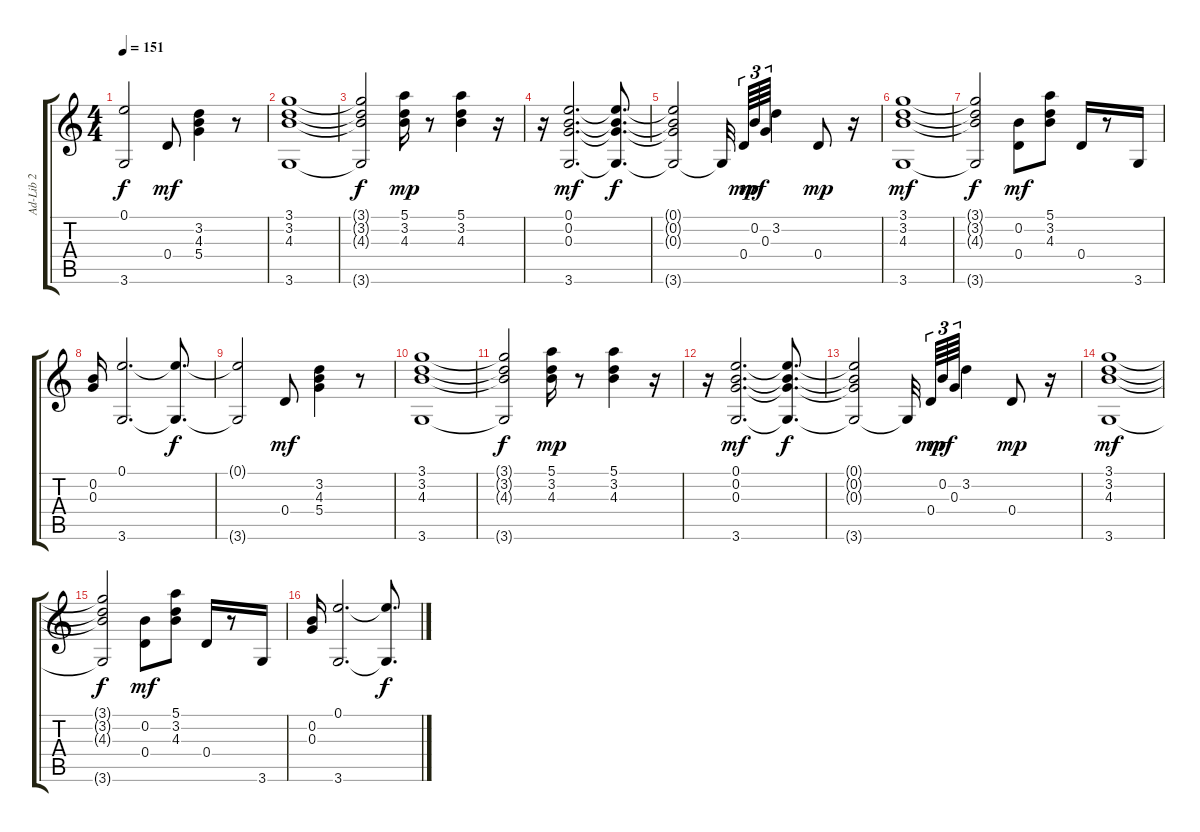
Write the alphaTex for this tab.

\track ("Ad-Lib 2" "Ad-Lib 2") {instrument acousticguitarsteel}
\staff {score tabs}
\tuning (E4 B3 G3 D3 A2 E2) {hide}
\ts (4 4)
\tempo 151
\clef g2
\ks c
(0.1{t} 3.6{t}).2{dy f} 0.4.8{dy mf} (3.2 4.3 5.4).4 r.8 |
(3.1 3.2 4.3 3.6).1 |
(3.1{t} 3.2{t} 4.3{t} 3.6{t}).2{dy f} (5.1 3.2 4.3).16{dy mp} r.8 (5.1 3.2 4.3).4 r.16 |
r.16 (0.1 0.2 0.3 3.6).2{d dy mf} (0.1{t} 0.2{t} 0.3{t} 3.6{t}).8{d dy f} |
(0.1{t} 0.2{t} 0.3{t} 3.6{t}).2 3.6{t}.32{beam splitsecondary} 0.4.64{tu (3 2) dy mp} 0.2.64{tu (3 2) dy mf} 0.3.64{tu (3 2)} 3.2.4 0.4.8{dy mp} r.16 |
(3.1 3.2 4.3 3.6).1{dy mf} |
(3.1{t} 3.2{t} 4.3{t} 3.6{t}).2{dy f} (0.2 0.4).8{dy mf} (5.1 3.2 4.3).8 0.4.16 r.8 3.6.16 |
(0.2 0.3).16 (0.1 3.6).2{d} (0.1{t} 3.6{t}).8{d dy f} |
(0.1{t} 3.6{t}).2 0.4.8{dy mf} (3.2 4.3 5.4).4 r.8 |
(3.1 3.2 4.3 3.6).1 |
(3.1{t} 3.2{t} 4.3{t} 3.6{t}).2{dy f} (5.1 3.2 4.3).16{dy mp} r.8 (5.1 3.2 4.3).4 r.16 |
r.16 (0.1 0.2 0.3 3.6).2{d dy mf} (0.1{t} 0.2{t} 0.3{t} 3.6{t}).8{d dy f} |
(0.1{t} 0.2{t} 0.3{t} 3.6{t}).2 3.6{t}.32{beam splitsecondary} 0.4.64{tu (3 2) dy mp} 0.2.64{tu (3 2) dy mf} 0.3.64{tu (3 2)} 3.2.4 0.4.8{dy mp} r.16 |
(3.1 3.2 4.3 3.6).1{dy mf} |
(3.1{t} 3.2{t} 4.3{t} 3.6{t}).2{dy f} (0.2 0.4).8{dy mf} (5.1 3.2 4.3).8 0.4.16 r.8 3.6.16 |
(0.2 0.3).16 (0.1 3.6).2{d} (0.1{t} 3.6{t}).8{d dy f}
